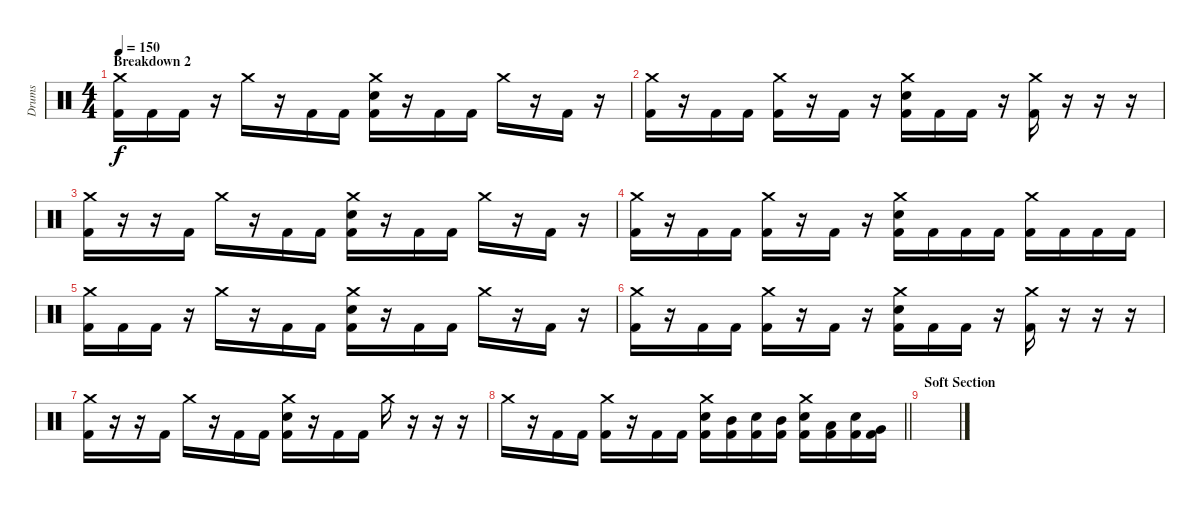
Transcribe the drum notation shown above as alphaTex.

\track ("Drums" "Drums") {instrument percussion}
\staff {score}
\articulation defaults
\ts (4 4)
\section ("" "Breakdown 2")
\tempo 150
\clef neutral
\ks c
("Crash medium (hit)" "Kick (hit) 2").16{dy f} "Kick (hit) 2".16 "Kick (hit) 2".16 r.16 "Crash medium (hit)".16 r.16 "Kick (hit) 2".16 "Kick (hit) 2".16 ("Crash medium (hit)" "Snare (hit) 2" "Kick (hit) 2").16 r.16 "Kick (hit) 2".16 "Kick (hit) 2".16 "Crash medium (hit)".16 r.16 "Kick (hit) 2".16 r.16 |
("Crash medium (hit)" "Kick (hit) 2").16 r.16 "Kick (hit) 2".16 "Kick (hit) 2".16 ("Crash medium (hit)" "Kick (hit) 2").16 r.16 "Kick (hit) 2".16 r.16 ("Crash medium (hit)" "Snare (hit) 2" "Kick (hit) 2").16 "Kick (hit) 2".16 "Kick (hit) 2".16 r.16 ("Crash medium (hit)" "Kick (hit) 2").16 r.16 r.16 r.16 |
("Crash medium (hit)" "Kick (hit) 2").16 r.16 r.16 "Kick (hit) 2".16 "Crash medium (hit)".16 r.16 "Kick (hit) 2".16 "Kick (hit) 2".16 ("Crash medium (hit)" "Snare (hit) 2" "Kick (hit) 2").16 r.16 "Kick (hit) 2".16 "Kick (hit) 2".16 "Crash medium (hit)".16 r.16 "Kick (hit) 2".16 r.16 |
("Crash medium (hit)" "Kick (hit) 2").16 r.16 "Kick (hit) 2".16 "Kick (hit) 2".16 ("Crash medium (hit)" "Kick (hit) 2").16 r.16 "Kick (hit) 2".16 r.16 ("Crash medium (hit)" "Snare (hit) 2" "Kick (hit) 2").16 "Kick (hit) 2".16 "Kick (hit) 2".16 "Kick (hit) 2".16 ("Crash medium (hit)" "Kick (hit) 2").16 "Kick (hit) 2".16 "Kick (hit) 2".16 "Kick (hit) 2".16 |
("Crash medium (hit)" "Kick (hit) 2").16 "Kick (hit) 2".16 "Kick (hit) 2".16 r.16 "Crash medium (hit)".16 r.16 "Kick (hit) 2".16 "Kick (hit) 2".16 ("Crash medium (hit)" "Snare (hit) 2" "Kick (hit) 2").16 r.16 "Kick (hit) 2".16 "Kick (hit) 2".16 "Crash medium (hit)".16 r.16 "Kick (hit) 2".16 r.16 |
("Crash medium (hit)" "Kick (hit) 2").16 r.16 "Kick (hit) 2".16 "Kick (hit) 2".16 ("Crash medium (hit)" "Kick (hit) 2").16 r.16 "Kick (hit) 2".16 r.16 ("Crash medium (hit)" "Snare (hit) 2" "Kick (hit) 2").16 "Kick (hit) 2".16 "Kick (hit) 2".16 r.16 ("Crash medium (hit)" "Kick (hit) 2").16 r.16 r.16 r.16 |
("Crash medium (hit)" "Kick (hit) 2").16 r.16 r.16 "Kick (hit) 2".16 "Crash medium (hit)".16 r.16 "Kick (hit) 2".16 "Kick (hit) 2".16 ("Crash medium (hit)" "Snare (hit) 2" "Kick (hit) 2").16 r.16 "Kick (hit) 2".16 "Kick (hit) 2".16 "Crash medium (hit)".16 r.16 r.16 r.16 |
\barLineRight lightlight "Crash medium (hit)".16
r.16 "Kick (hit) 2".16 "Kick (hit) 2".16 ("Crash medium (hit)" "Kick (hit) 2").16 r.16 "Kick (hit) 2".16 "Kick (hit) 2".16 ("Crash medium (hit)" "Snare (hit) 2" "Kick (hit) 2").16 ("Mid Tom (hit)" "Kick (hit) 2").16 ("Snare (hit) 2" "Kick (hit) 2").16 ("Mid Tom (hit)" "Kick (hit) 2").16 ("Crash medium (hit)" "Snare (hit) 2" "Kick (hit) 2").16 ("Low Tom (hit)" "Kick (hit) 2").16 ("Snare (hit) 2" "Kick (hit) 2").16 ("Very Low Tom (hit)" "Kick (hit) 2").16 |
\section ("" "Soft Section")
